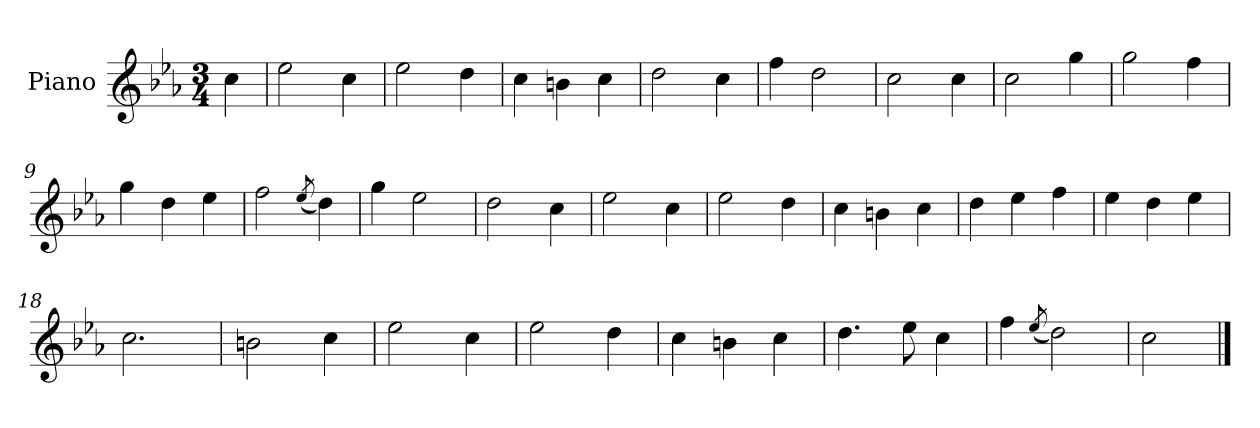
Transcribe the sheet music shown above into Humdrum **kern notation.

**kern
*part1
*staff1
*I"Piano
*I'Pno.
*clefG2
*k[b-e-a-]
*M3/4
=
4cc\
=1
2ee-\
4cc\
=2
2ee-\
4dd\
=3
4cc\
4bn\
4cc\
=4
2dd\
4cc\
=5
4ff\
2dd\
=6
2cc\
4cc\
=7
2cc\
4gg\
!!LO:LB:g=z
=8
2gg\
4ff\
=9
4gg\
4dd\
4ee-\
=10
2ff\
(<8qee-/
4dd\)
=11
4gg\
2ee-\
=12
2dd\
4cc\
=13
2ee-\
4cc\
=14
2ee-\
4dd\
=15
4cc\
4bn\
4cc\
=16
4dd\
4ee-\
4ff\
!!LO:LB:g=z
=17
4ee-\
4dd\
4ee-\
=18
2.cc\
=19
2bn\
4cc\
=20
2ee-\
4cc\
=21
2ee-\
4dd\
=22
4cc\
4bn\
4cc\
=23
4.dd\
8ee-\
4cc\
=24
4ff\
(<8qee-/
2dd\)
=25
2cc\
==
*-
